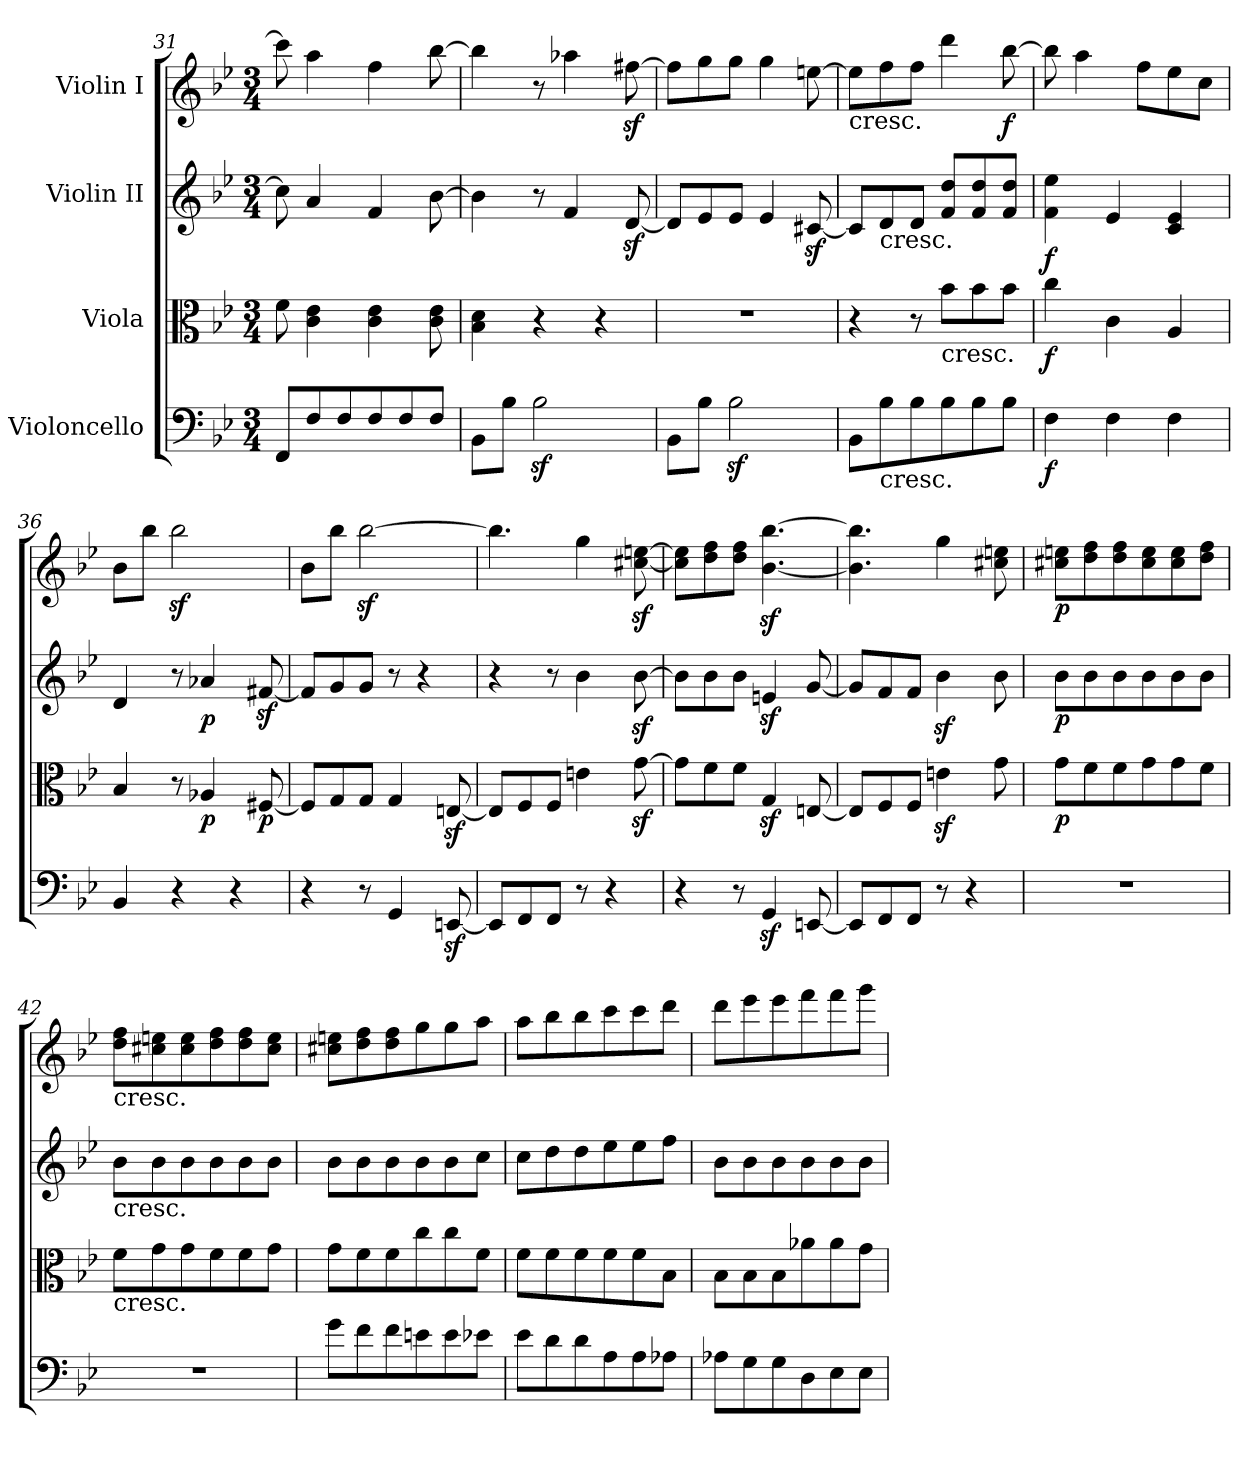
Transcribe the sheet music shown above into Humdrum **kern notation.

**kern	**dynam	**kern	**dynam	**kern	**dynam	**kern	**dynam
*part4	*part4	*part3	*part3	*part2	*part2	*part1	*part1
*staff4	*staff4	*staff3	*staff3	*staff2	*staff2	*staff1	*staff1
*I"Violoncello	*	*I"Viola	*	*I"Violin II	*	*I"Violin I	*
*clefF4	*	*clefC3	*	*clefG2	*	*clefG2	*
*k[b-e-]	*	*k[b-e-]	*	*k[b-e-]	*	*k[b-e-]	*
*B-:	*	*B-:	*	*B-:	*	*B-:	*
*M3/4	*	*M3/4	*	*M3/4	*	*M3/4	*
=31	=31	=31	=31	=31	=31	=31	=31
8FF/L	.	8f\	.	8cc\]	.	8ccc\]	.
8F/	.	4c\ 4e-\	.	4a/	.	4aa\	.
8F/	.	.	.	.	.	.	.
8F/	.	4c\ 4e-\	.	4f/	.	4ff\	.
8F/	.	.	.	.	.	.	.
8F/J	.	8c\ 8e-\	.	[8b-\	.	[8bb-\	.
=32	=32	=32	=32	=32	=32	=32	=32
8BB-\L	.	4B-\ 4d\	.	4b-\]	.	4bb-\]	.
8B-\J	.	.	.	.	.	.	.
2B-z<\	.	4r	.	8r	.	8r	.
.	.	.	.	4f/	.	4aa-X\	.
.	.	4r	.	.	.	.	.
.	.	.	.	[8dz</	.	[8ff#Xz<\	.
=33	=33	=33	=33	=33	=33	=33	=33
8BB-\L	.	2.r	.	8d/L]	.	8ff#\L]	.
8B-\J	.	.	.	8e-/	.	8gg\	.
2B-z<\	.	.	.	8e-/J	.	8gg\J	.
.	.	.	.	4e-/	.	4gg\	.
.	.	.	.	[8c#Xz</	.	[8een\	.
=34	=34	=34	=34	=34	=34	=34	=34
!	!	!	!	!	!	!LO:TX:b:t=cresc.	!
8BB-\L	.	4r	.	8c#/L]	.	8ee\L]	.
!	!	!	!	!LO:TX:b:t=cresc.	!	!	!
!LO:TX:b:t=cresc.	!	!	!	!	!	!	!
8B-\	.	.	.	8d/	.	8ff\	.
8B-\	.	8r	.	8d/J	.	8ff\J	.
!	!	!LO:TX:b:t=cresc.	!	!	!	!	!
8B-\	.	8b-\L	.	8f/ 8dd/L	.	4ddd\	.
8B-\	.	8b-\	.	8f/ 8dd/	.	.	.
!	!	!	!	!	!	!	!LO:DY:b
8B-\J	.	8b-\J	.	8f/ 8dd/J	.	[8bb-\	f
!!LO:LB:g=z
=35	=35	=35	=35	=35	=35	=35	=35
!	!LO:DY:b	!	!LO:DY:b	!	!LO:DY:b	!	!
4F\	f	4cc\	f	4f\ 4ee-\	f	8bb-\]	.
.	.	.	.	.	.	4aa\	.
4F\	.	4c\	.	4e-/	.	.	.
.	.	.	.	.	.	8ff\L	.
4F\	.	4A/	.	4c/ 4e-/	.	8ee-\	.
.	.	.	.	.	.	8cc\J	.
=36	=36	=36	=36	=36	=36	=36	=36
4BB-/	.	4B-/	.	4d/	.	8b-\L	.
.	.	.	.	.	.	8bb-\J	.
4r	.	8r	.	8r	.	2bb-z<\	.
!	!	!	!LO:DY:b	!	!LO:DY:b	!	!
.	.	4A-X/	p	4a-X/	p	.	.
4r	.	.	.	.	.	.	.
!	!	!	!LO:DY:b	!	!	!	!
.	.	[8F#X/	p	[8f#Xz</	.	.	.
=37	=37	=37	=37	=37	=37	=37	=37
4r	.	8F#/L]	.	8f#/L]	.	8b-\L	.
.	.	8G/	.	8g/	.	8bb-\J	.
8r	.	8G/J	.	8g/J	.	[2bb-z<\	.
4GG/	.	4G/	.	8r	.	.	.
.	.	.	.	4r	.	.	.
[8EEnz</	.	[8Enz</	.	.	.	.	.
=38	=38	=38	=38	=38	=38	=38	=38
8EE/L]	.	8E/L]	.	4r	.	4.bb-\]	.
8FF/	.	8F/	.	.	.	.	.
8FF/J	.	8F/J	.	8r	.	.	.
8r	.	4en\	.	4b-\	.	4gg\	.
4r	.	.	.	.	.	.	.
.	.	[8gz<\	.	[8b-z<\	.	[8cc#X\z< [8een\z<	.
!!LO:PB:g=z
=39	=39	=39	=39	=39	=39	=39	=39
4r	.	8g\L]	.	8b-\L]	.	8cc#\] 8ee\]L	.
.	.	8f\	.	8b-\	.	8dd\ 8ff\	.
8r	.	8f\J	.	8b-\J	.	8dd\ 8ff\J	.
4GGz</	.	4Gz</	.	4enz</	.	[4.b-\z< [4.bb-\z<	.
[8EEn/	.	[8En/	.	[8g/	.	.	.
!!LO:PB:g=z
=40	=40	=40	=40	=40	=40	=40	=40
8EE/L]	.	8E/L]	.	8g/L]	.	4.b-\] 4.bb-\]	.
8FF/	.	8F/	.	8f/	.	.	.
8FF/J	.	8F/J	.	8f/J	.	.	.
8r	.	4enz<\	.	4b-z<\	.	4gg\	.
4r	.	.	.	.	.	.	.
.	.	8g\	.	8b-\	.	8cc#X\ 8een\	.
=41	=41	=41	=41	=41	=41	=41	=41
!	!	!	!LO:DY:b	!	!LO:DY:b	!	!LO:DY:b
2.r	.	8g\L	p	8b-\L	p	8cc#X\ 8een\L	p
.	.	8f\	.	8b-\	.	8dd\ 8ff\	.
.	.	8f\	.	8b-\	.	8dd\ 8ff\	.
.	.	8g\	.	8b-\	.	8cc#\ 8ee\	.
.	.	8g\	.	8b-\	.	8cc#\ 8ee\	.
.	.	8f\J	.	8b-\J	.	8dd\ 8ff\J	.
=42	=42	=42	=42	=42	=42	=42	=42
!	!	!	!	!	!	!LO:TX:b:t=cresc.	!
!	!	!	!	!LO:TX:b:t=cresc.	!	!	!
!	!	!LO:TX:b:t=cresc.	!	!	!	!	!
2.r	.	8f\L	.	8b-\L	.	8dd\ 8ff\L	.
.	.	8g\	.	8b-\	.	8cc#X\ 8een\	.
.	.	8g\	.	8b-\	.	8cc#\ 8ee\	.
.	.	8f\	.	8b-\	.	8dd\ 8ff\	.
.	.	8f\	.	8b-\	.	8dd\ 8ff\	.
.	.	8g\J	.	8b-\J	.	8cc#\ 8ee\J	.
=43	=43	=43	=43	=43	=43	=43	=43
8g\L	.	8g\L	.	8b-\L	.	8cc#X\ 8een\L	.
8f\	.	8f\	.	8b-\	.	8dd\ 8ff\	.
8f\	.	8f\	.	8b-\	.	8dd\ 8ff\	.
8en\	.	8cc\	.	8b-\	.	8gg\	.
8e\	.	8cc\	.	8b-\	.	8gg\	.
8e-X\J	.	8f\J	.	8cc\J	.	8aa\J	.
!!LO:LB:g=z
=44	=44	=44	=44	=44	=44	=44	=44
8e-\L	.	8f\L	.	8cc\L	.	8aa\L	.
8d\	.	8f\	.	8dd\	.	8bb-\	.
8d\	.	8f\	.	8dd\	.	8bb-\	.
8A\	.	8f\	.	8ee-\	.	8ccc\	.
8A\	.	8f\	.	8ee-\	.	8ccc\	.
8A-X\J	.	8B-\J	.	8ff\J	.	8ddd\J	.
=45	=45	=45	=45	=45	=45	=45	=45
8A-X\L	.	8B-\L	.	8b-\L	.	8ddd\L	.
8G\	.	8B-\	.	8b-\	.	8eee-\	.
8G\	.	8B-\	.	8b-\	.	8eee-\	.
8D\	.	8a-X\	.	8b-\	.	8fff\	.
8E-\	.	8a-\	.	8b-\	.	8fff\	.
8E-\J	.	8g\J	.	8b-\J	.	8ggg\J	.
=	=	=	=	=	=	=	=
*-	*-	*-	*-	*-	*-	*-	*-
